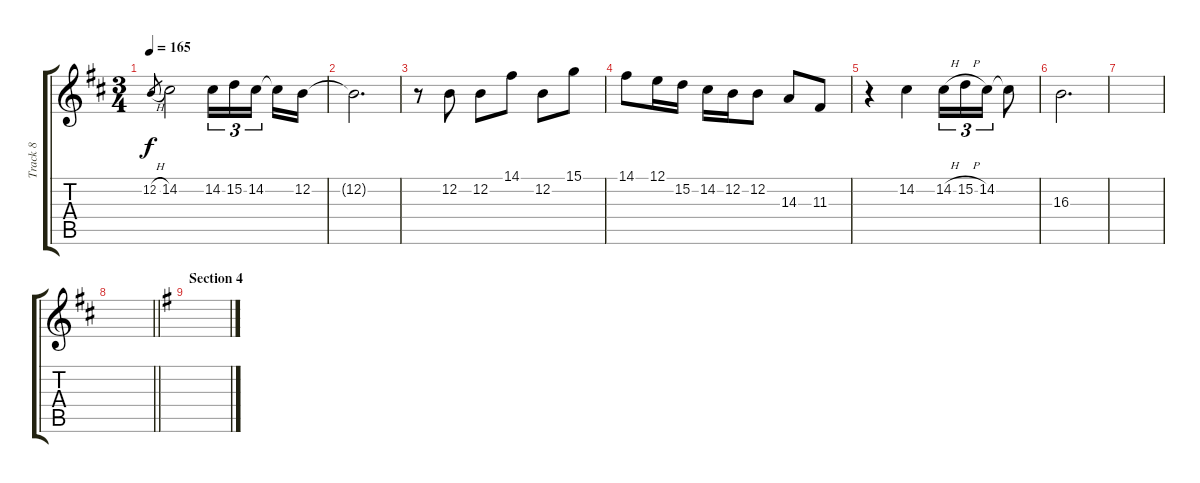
\track ("Track 8" "Track 8") {instrument trumpet}
\staff {score tabs}
\tuning (E4 B3 G3 D3 A2 E2) {hide}
\ts (3 4)
\tempo 165
\clef g2
\ks d
12.2{h}.8{gr dy f} 14.2.2 14.2.16{tu (3 2)} 15.2.16{tu (3 2)} 14.2.16{tu (3 2) beam splitsecondary} 14.2{t}.16 12.2.16 |
12.2{t}.2{d} |
r.8 12.2.8 12.2.8 14.1.8 12.2.8 15.1.8 |
14.1.8 12.1.16 15.2.16 14.2.16 12.2.16 12.2.8 14.3.8 11.3.8 |
r.4 14.2.4 14.2{h}.16{tu (3 2)} 15.2{h}.16{tu (3 2)} 14.2.16{tu (3 2)} 14.2{t}.8 |
16.3.2{d} |
|
\barLineRight lightlight
|
\section ("" "Section 4")
\ks g
